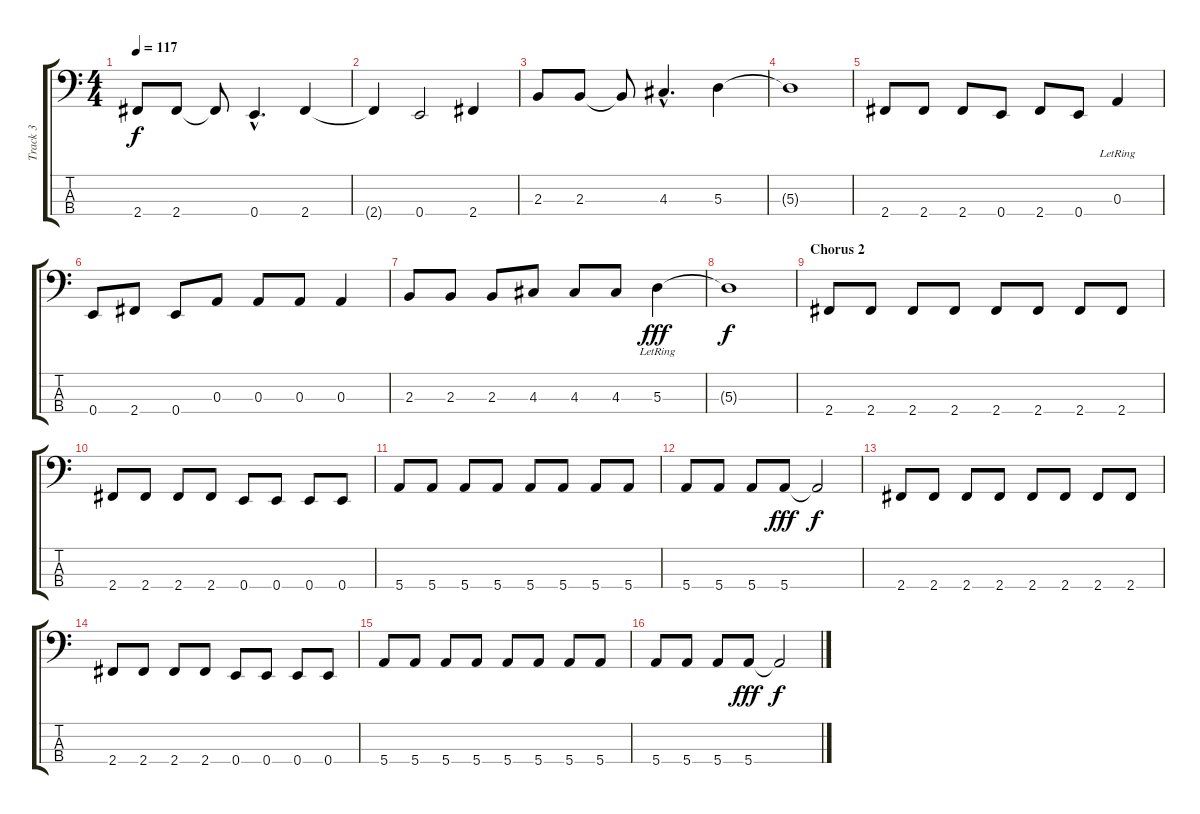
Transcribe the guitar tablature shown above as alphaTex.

\track ("Track 3" "Track 3") {instrument electricbassfinger}
\staff {score tabs}
\tuning (G2 D2 A1 E1) {hide}
\ts (4 4)
\tempo 117
\clef f4
\ks c
2.4.8{dy f} 2.4.8 2.4{t}.8 0.4{hac}.4{d} 2.4.4 |
2.4{t}.4 0.4.2 2.4.4 |
2.3.8 2.3.8 2.3{t}.8 4.3{hac}.4{d} 5.3.4 |
5.3{t}.1 |
2.4.8 2.4.8 2.4.8 0.4.8 2.4.8 0.4.8 0.3{lr}.4 |
0.4.8 2.4.8 0.4.8 0.3.8 0.3.8 0.3.8 0.3.4 |
2.3.8 2.3.8 2.3.8 4.3.8 4.3.8 4.3.8 5.3{lr}.4{dy fff volume 16} |
5.3{t}.1{dy f} |
\section ("" "Chorus 2")
2.4.8{volume 12} 2.4.8 2.4.8 2.4.8 2.4.8 2.4.8 2.4.8 2.4.8 |
2.4.8 2.4.8 2.4.8 2.4.8 0.4.8 0.4.8 0.4.8 0.4.8 |
5.4.8 5.4.8 5.4.8 5.4.8 5.4.8 5.4.8 5.4.8 5.4.8 |
5.4.8 5.4.8 5.4.8 5.4.8{dy fff} 5.4{t}.2{dy f} |
2.4.8 2.4.8 2.4.8 2.4.8 2.4.8 2.4.8 2.4.8 2.4.8 |
2.4.8 2.4.8 2.4.8 2.4.8 0.4.8 0.4.8 0.4.8 0.4.8 |
5.4.8 5.4.8 5.4.8 5.4.8 5.4.8 5.4.8 5.4.8 5.4.8 |
5.4.8 5.4.8 5.4.8 5.4.8{dy fff} 5.4{t}.2{dy f}
